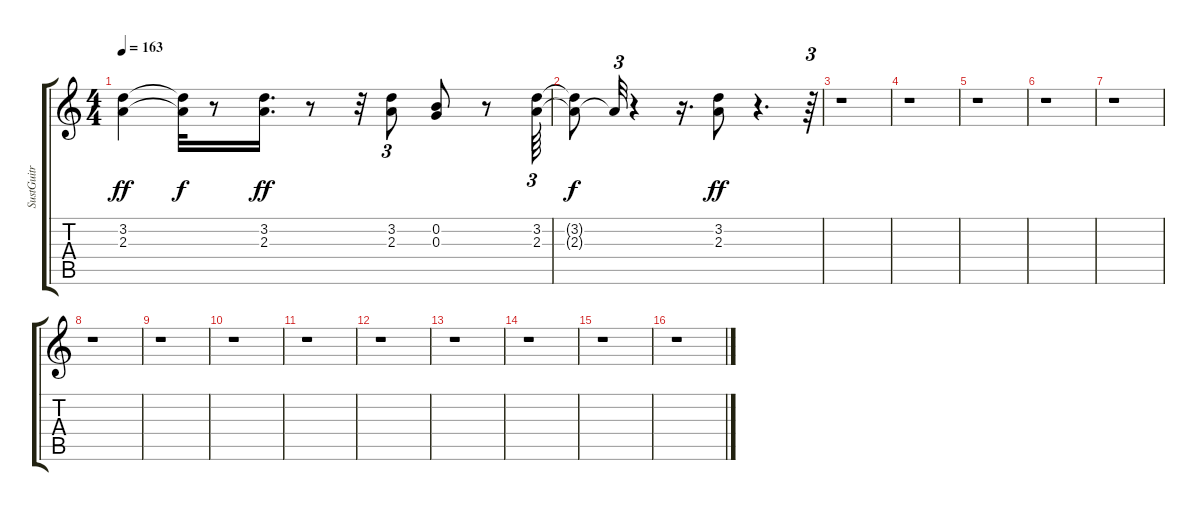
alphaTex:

\track ("SustGuitr           " "SustGuitr ") {instrument overdrivenguitar}
\staff {score tabs}
\tuning (E4 B3 G3 D3 A2 E2) {hide}
\ts (4 4)
\tempo 163
\clef g2
\ks c
(3.2 2.3).4{dy ff} (3.2{t} 2.3{t}).32{dy f} r.8 (3.2 2.3).16{d dy ff} r.8 r.32 (3.2 2.3).8{tu (3 2)} (0.2 0.3).8 r.8 (3.2 2.3).64{tu (3 2)} |
(3.2{t} 2.3{t}).8{dy f} 2.3{t}.32{tu (3 2)} r.4 r.16{d} (3.2 2.3).8{dy ff} r.4{d} r.64{tu (3 2)} |
r.1 |
r.1 |
r.1 |
r.1 |
r.1 |
r.1 |
r.1 |
r.1 |
r.1 |
r.1 |
r.1 |
r.1 |
r.1 |
r.1
